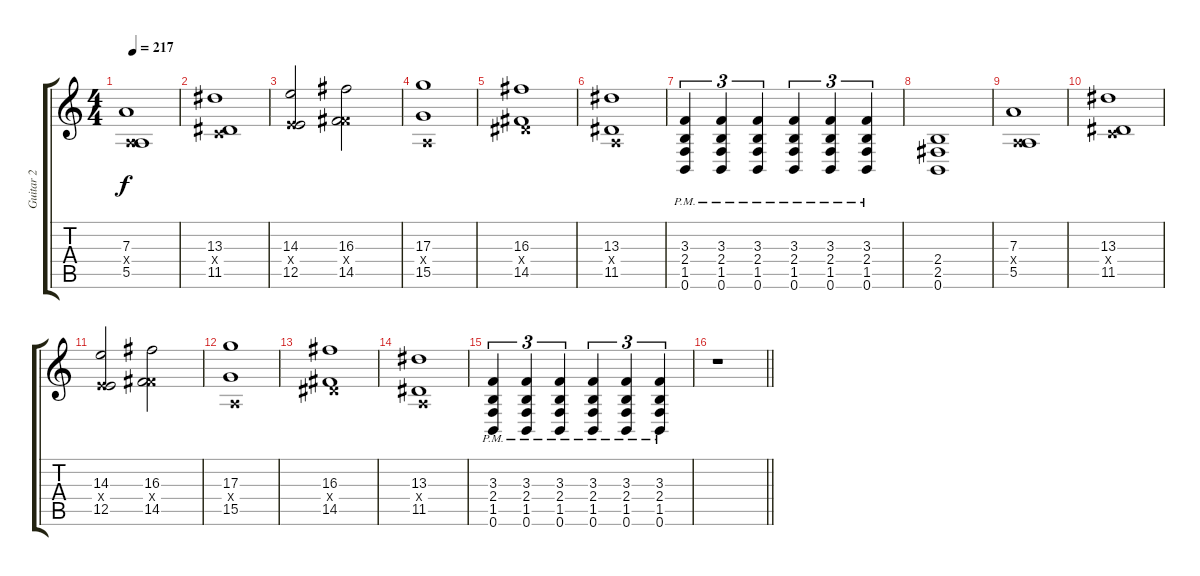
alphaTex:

\track ("Guitar 2" "Guitar 2") {instrument distortionguitar}
\staff {score tabs}
\tuning (B3 Gb3 D3 A2 E2 B1) {hide}
\ts (4 4)
\tempo 217
\clef g2
\ks c
(7.3 0.4{x} 5.5).1{dy f} |
(13.3 3.4{x} 11.5).1 |
(14.3 7.4{x} 12.5).2 (16.3 9.4{x} 14.5).2 |
(17.3 0.4{x} 15.5).1 |
(16.3 6.4{x} 14.5).1 |
(13.3 0.4{x} 11.5).1 |
(3.3{pm} 2.4{pm} 1.5{pm} 0.6{pm}).4{tu (3 2)} (3.3{pm} 2.4{pm} 1.5{pm} 0.6{pm}).4{tu (3 2)} (3.3{pm} 2.4{pm} 1.5{pm} 0.6{pm}).4{tu (3 2)} (3.3{pm} 2.4{pm} 1.5{pm} 0.6{pm}).4{tu (3 2)} (3.3{pm} 2.4{pm} 1.5{pm} 0.6{pm}).4{tu (3 2)} (3.3{pm} 2.4{pm} 1.5{pm} 0.6{pm}).4{tu (3 2)} |
(2.4 2.5 0.6).1 |
(7.3 0.4{x} 5.5).1 |
(13.3 3.4{x} 11.5).1 |
(14.3 7.4{x} 12.5).2 (16.3 9.4{x} 14.5).2 |
(17.3 0.4{x} 15.5).1 |
(16.3 6.4{x} 14.5).1 |
(13.3 0.4{x} 11.5).1 |
(3.3{pm} 2.4{pm} 1.5{pm} 0.6{pm}).4{tu (3 2)} (3.3{pm} 2.4{pm} 1.5{pm} 0.6{pm}).4{tu (3 2)} (3.3{pm} 2.4{pm} 1.5{pm} 0.6{pm}).4{tu (3 2)} (3.3{pm} 2.4{pm} 1.5{pm} 0.6{pm}).4{tu (3 2)} (3.3{pm} 2.4{pm} 1.5{pm} 0.6{pm}).4{tu (3 2)} (3.3{pm} 2.4{pm} 1.5{pm} 0.6{pm}).4{tu (3 2)} |
\barLineRight lightlight
r.1
